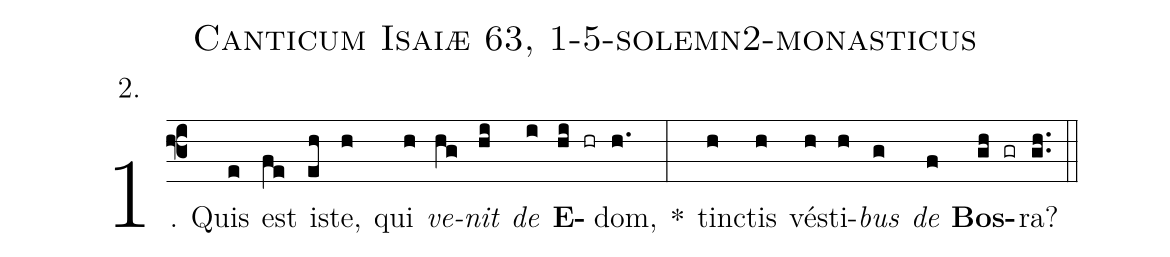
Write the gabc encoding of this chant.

name: Canticum Isaiæ 63, 1-5-solemn2-monasticus;
annotation: 2.;
%%
(f3)1. Quis(e) est(fe) is(eh)te,(h) qui(h) <i>ve</i>(hg)<i>nit</i>(hi) <i>de</i>(i) <b>E</b>(hi hr)dom,(h.) *(:) tinc(h)tis(h) vés(h)ti(h)<i>bus</i>(g) <i>de</i>(f) <b>Bos</b>(gh gr)ra?(gh..) (::)
